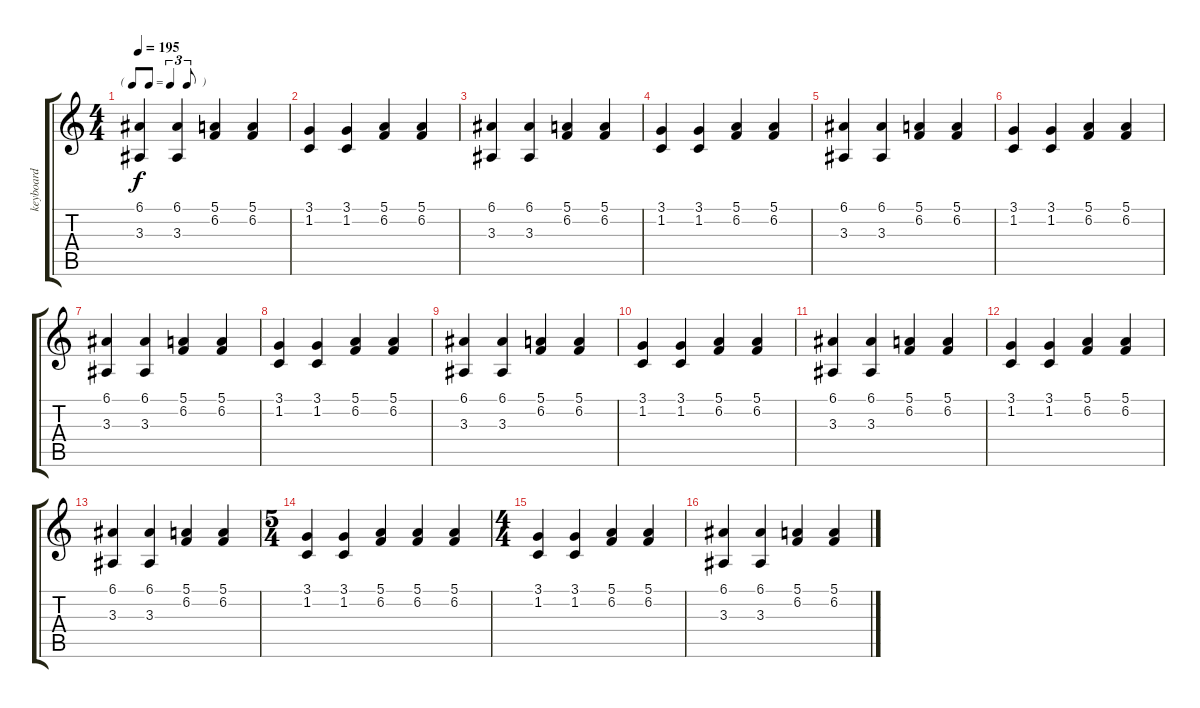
\track ("keyboard" "keyboard") {instrument electricgrandpiano}
\staff {score tabs}
\tuning (E4 B3 G3 D3 A2 E2) {hide}
\ts (4 4)
\tf triplet8th
\tempo 195
\clef g2
\ks c
(6.1 3.3).4{dy f} (6.1 3.3).4 (5.1 6.2).4 (5.1 6.2).4 |
(3.1 1.2).4 (3.1 1.2).4 (5.1 6.2).4 (5.1 6.2).4 |
(6.1 3.3).4 (6.1 3.3).4 (5.1 6.2).4 (5.1 6.2).4 |
(3.1 1.2).4 (3.1 1.2).4 (5.1 6.2).4 (5.1 6.2).4 |
(6.1 3.3).4 (6.1 3.3).4 (5.1 6.2).4 (5.1 6.2).4 |
(3.1 1.2).4 (3.1 1.2).4 (5.1 6.2).4 (5.1 6.2).4 |
(6.1 3.3).4 (6.1 3.3).4 (5.1 6.2).4 (5.1 6.2).4 |
(3.1 1.2).4 (3.1 1.2).4 (5.1 6.2).4 (5.1 6.2).4 |
(6.1 3.3).4 (6.1 3.3).4 (5.1 6.2).4 (5.1 6.2).4 |
(3.1 1.2).4 (3.1 1.2).4 (5.1 6.2).4 (5.1 6.2).4 |
(6.1 3.3).4 (6.1 3.3).4 (5.1 6.2).4 (5.1 6.2).4 |
(3.1 1.2).4 (3.1 1.2).4 (5.1 6.2).4 (5.1 6.2).4 |
(6.1 3.3).4 (6.1 3.3).4 (5.1 6.2).4 (5.1 6.2).4 |
\ts (5 4)
(3.1 1.2).4 (3.1 1.2).4 (5.1 6.2).4 (5.1 6.2).4 (5.1 6.2).4 |
\ts (4 4)
(3.1 1.2).4 (3.1 1.2).4 (5.1 6.2).4 (5.1 6.2).4 |
(6.1 3.3).4 (6.1 3.3).4 (5.1 6.2).4 (5.1 6.2).4
